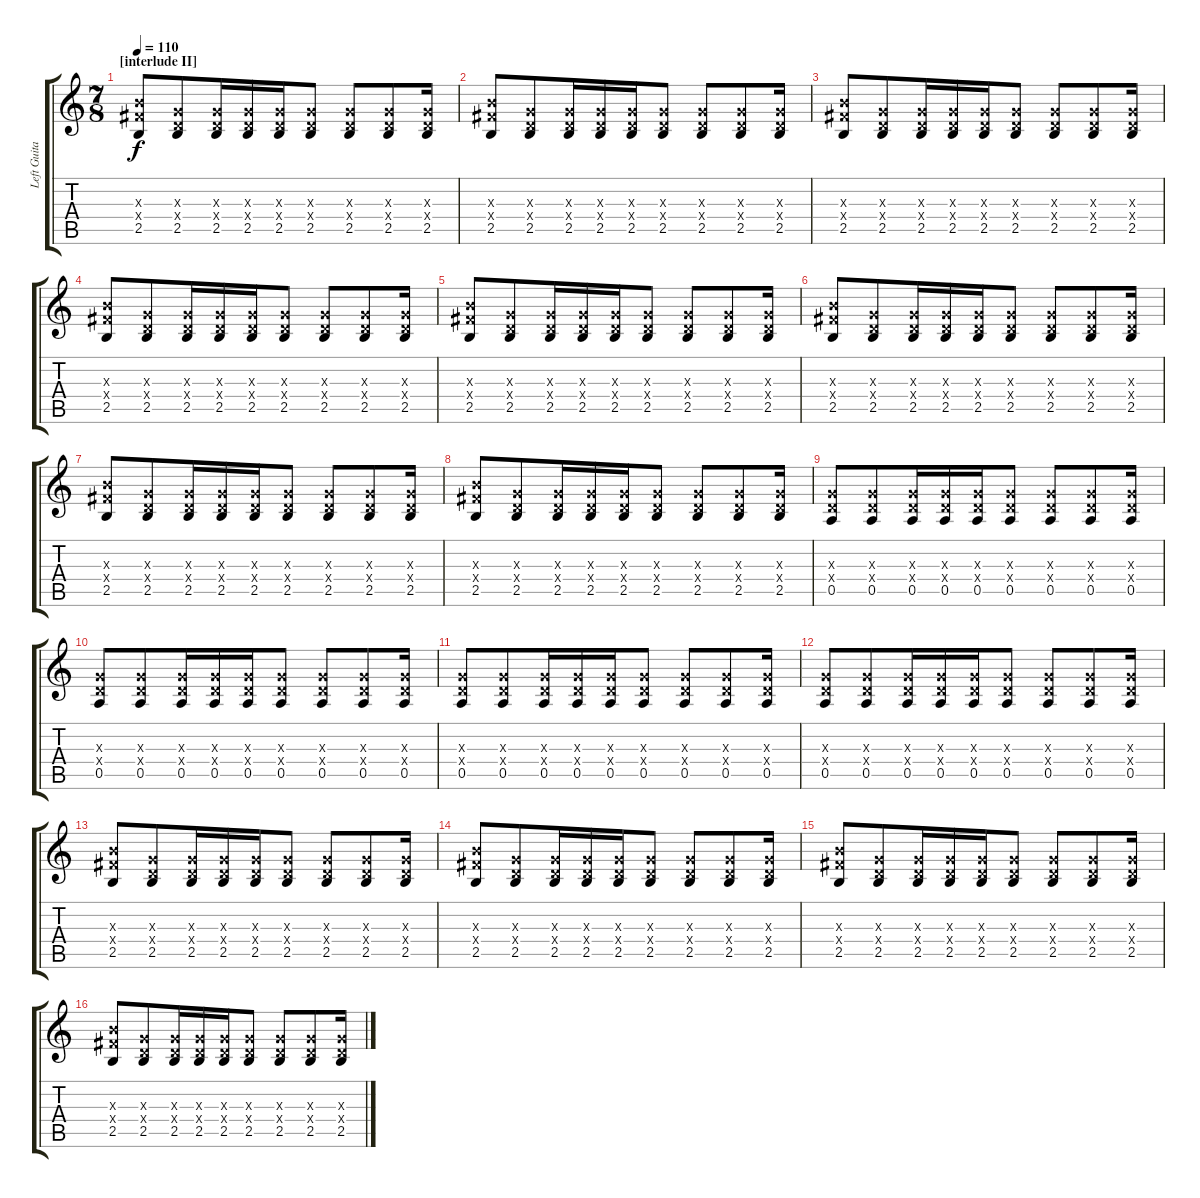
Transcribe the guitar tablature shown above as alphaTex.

\track ("Left Guitar" "Left Guita") {instrument distortionguitar}
\staff {score tabs}
\tuning (E4 B3 G3 D3 A2 E2) {hide}
\ts (7 8)
\section ("" "[interlude II]")
\tempo 110
\clef g2
\ks c
(4.3{x} 4.4{x} 2.5).8{dy f} (0.3{x} 0.4{x} 2.5).8 (0.3{x} 0.4{x} 2.5).16 (0.3{x} 0.4{x} 2.5).16 (0.3{x} 0.4{x} 2.5).16 (0.3{x} 0.4{x} 2.5).8 (0.3{x} 0.4{x} 2.5).8 (0.3{x} 0.4{x} 2.5).8 (0.3{x} 0.4{x} 2.5).16 |
(4.3{x} 4.4{x} 2.5).8 (0.3{x} 0.4{x} 2.5).8 (0.3{x} 0.4{x} 2.5).16 (0.3{x} 0.4{x} 2.5).16 (0.3{x} 0.4{x} 2.5).16 (0.3{x} 0.4{x} 2.5).8 (0.3{x} 0.4{x} 2.5).8 (0.3{x} 0.4{x} 2.5).8 (0.3{x} 0.4{x} 2.5).16 |
(4.3{x} 4.4{x} 2.5).8 (0.3{x} 0.4{x} 2.5).8 (0.3{x} 0.4{x} 2.5).16 (0.3{x} 0.4{x} 2.5).16 (0.3{x} 0.4{x} 2.5).16 (0.3{x} 0.4{x} 2.5).8 (0.3{x} 0.4{x} 2.5).8 (0.3{x} 0.4{x} 2.5).8 (0.3{x} 0.4{x} 2.5).16 |
(4.3{x} 4.4{x} 2.5).8 (0.3{x} 0.4{x} 2.5).8 (0.3{x} 0.4{x} 2.5).16 (0.3{x} 0.4{x} 2.5).16 (0.3{x} 0.4{x} 2.5).16 (0.3{x} 0.4{x} 2.5).8 (0.3{x} 0.4{x} 2.5).8 (0.3{x} 0.4{x} 2.5).8 (0.3{x} 0.4{x} 2.5).16 |
(4.3{x} 4.4{x} 2.5).8 (0.3{x} 0.4{x} 2.5).8 (0.3{x} 0.4{x} 2.5).16 (0.3{x} 0.4{x} 2.5).16 (0.3{x} 0.4{x} 2.5).16 (0.3{x} 0.4{x} 2.5).8 (0.3{x} 0.4{x} 2.5).8 (0.3{x} 0.4{x} 2.5).8 (0.3{x} 0.4{x} 2.5).16 |
(4.3{x} 4.4{x} 2.5).8 (0.3{x} 0.4{x} 2.5).8 (0.3{x} 0.4{x} 2.5).16 (0.3{x} 0.4{x} 2.5).16 (0.3{x} 0.4{x} 2.5).16 (0.3{x} 0.4{x} 2.5).8 (0.3{x} 0.4{x} 2.5).8 (0.3{x} 0.4{x} 2.5).8 (0.3{x} 0.4{x} 2.5).16 |
(4.3{x} 4.4{x} 2.5).8 (0.3{x} 0.4{x} 2.5).8 (0.3{x} 0.4{x} 2.5).16 (0.3{x} 0.4{x} 2.5).16 (0.3{x} 0.4{x} 2.5).16 (0.3{x} 0.4{x} 2.5).8 (0.3{x} 0.4{x} 2.5).8 (0.3{x} 0.4{x} 2.5).8 (0.3{x} 0.4{x} 2.5).16 |
(4.3{x} 4.4{x} 2.5).8 (0.3{x} 0.4{x} 2.5).8 (0.3{x} 0.4{x} 2.5).16 (0.3{x} 0.4{x} 2.5).16 (0.3{x} 0.4{x} 2.5).16 (0.3{x} 0.4{x} 2.5).8 (0.3{x} 0.4{x} 2.5).8 (0.3{x} 0.4{x} 2.5).8 (0.3{x} 0.4{x} 2.5).16 |
(0.3{x} 0.4{x} 0.5).8 (0.3{x} 0.4{x} 0.5).8 (0.3{x} 0.4{x} 0.5).16 (0.3{x} 0.4{x} 0.5).16 (0.3{x} 0.4{x} 0.5).16 (0.3{x} 0.4{x} 0.5).8 (0.3{x} 0.4{x} 0.5).8 (0.3{x} 0.4{x} 0.5).8 (0.3{x} 0.4{x} 0.5).16 |
(0.3{x} 0.4{x} 0.5).8 (0.3{x} 0.4{x} 0.5).8 (0.3{x} 0.4{x} 0.5).16 (0.3{x} 0.4{x} 0.5).16 (0.3{x} 0.4{x} 0.5).16 (0.3{x} 0.4{x} 0.5).8 (0.3{x} 0.4{x} 0.5).8 (0.3{x} 0.4{x} 0.5).8 (0.3{x} 0.4{x} 0.5).16 |
(0.3{x} 0.4{x} 0.5).8 (0.3{x} 0.4{x} 0.5).8 (0.3{x} 0.4{x} 0.5).16 (0.3{x} 0.4{x} 0.5).16 (0.3{x} 0.4{x} 0.5).16 (0.3{x} 0.4{x} 0.5).8 (0.3{x} 0.4{x} 0.5).8 (0.3{x} 0.4{x} 0.5).8 (0.3{x} 0.4{x} 0.5).16 |
(0.3{x} 0.4{x} 0.5).8 (0.3{x} 0.4{x} 0.5).8 (0.3{x} 0.4{x} 0.5).16 (0.3{x} 0.4{x} 0.5).16 (0.3{x} 0.4{x} 0.5).16 (0.3{x} 0.4{x} 0.5).8 (0.3{x} 0.4{x} 0.5).8 (0.3{x} 0.4{x} 0.5).8 (0.3{x} 0.4{x} 0.5).16 |
(4.3{x} 4.4{x} 2.5).8 (0.3{x} 0.4{x} 2.5).8 (0.3{x} 0.4{x} 2.5).16 (0.3{x} 0.4{x} 2.5).16 (0.3{x} 0.4{x} 2.5).16 (0.3{x} 0.4{x} 2.5).8 (0.3{x} 0.4{x} 2.5).8 (0.3{x} 0.4{x} 2.5).8 (0.3{x} 0.4{x} 2.5).16 |
(4.3{x} 4.4{x} 2.5).8 (0.3{x} 0.4{x} 2.5).8 (0.3{x} 0.4{x} 2.5).16 (0.3{x} 0.4{x} 2.5).16 (0.3{x} 0.4{x} 2.5).16 (0.3{x} 0.4{x} 2.5).8 (0.3{x} 0.4{x} 2.5).8 (0.3{x} 0.4{x} 2.5).8 (0.3{x} 0.4{x} 2.5).16 |
(4.3{x} 4.4{x} 2.5).8 (0.3{x} 0.4{x} 2.5).8 (0.3{x} 0.4{x} 2.5).16 (0.3{x} 0.4{x} 2.5).16 (0.3{x} 0.4{x} 2.5).16 (0.3{x} 0.4{x} 2.5).8 (0.3{x} 0.4{x} 2.5).8 (0.3{x} 0.4{x} 2.5).8 (0.3{x} 0.4{x} 2.5).16 |
(4.3{x} 4.4{x} 2.5).8 (0.3{x} 0.4{x} 2.5).8 (0.3{x} 0.4{x} 2.5).16 (0.3{x} 0.4{x} 2.5).16 (0.3{x} 0.4{x} 2.5).16 (0.3{x} 0.4{x} 2.5).8 (0.3{x} 0.4{x} 2.5).8 (0.3{x} 0.4{x} 2.5).8 (0.3{x} 0.4{x} 2.5).16
